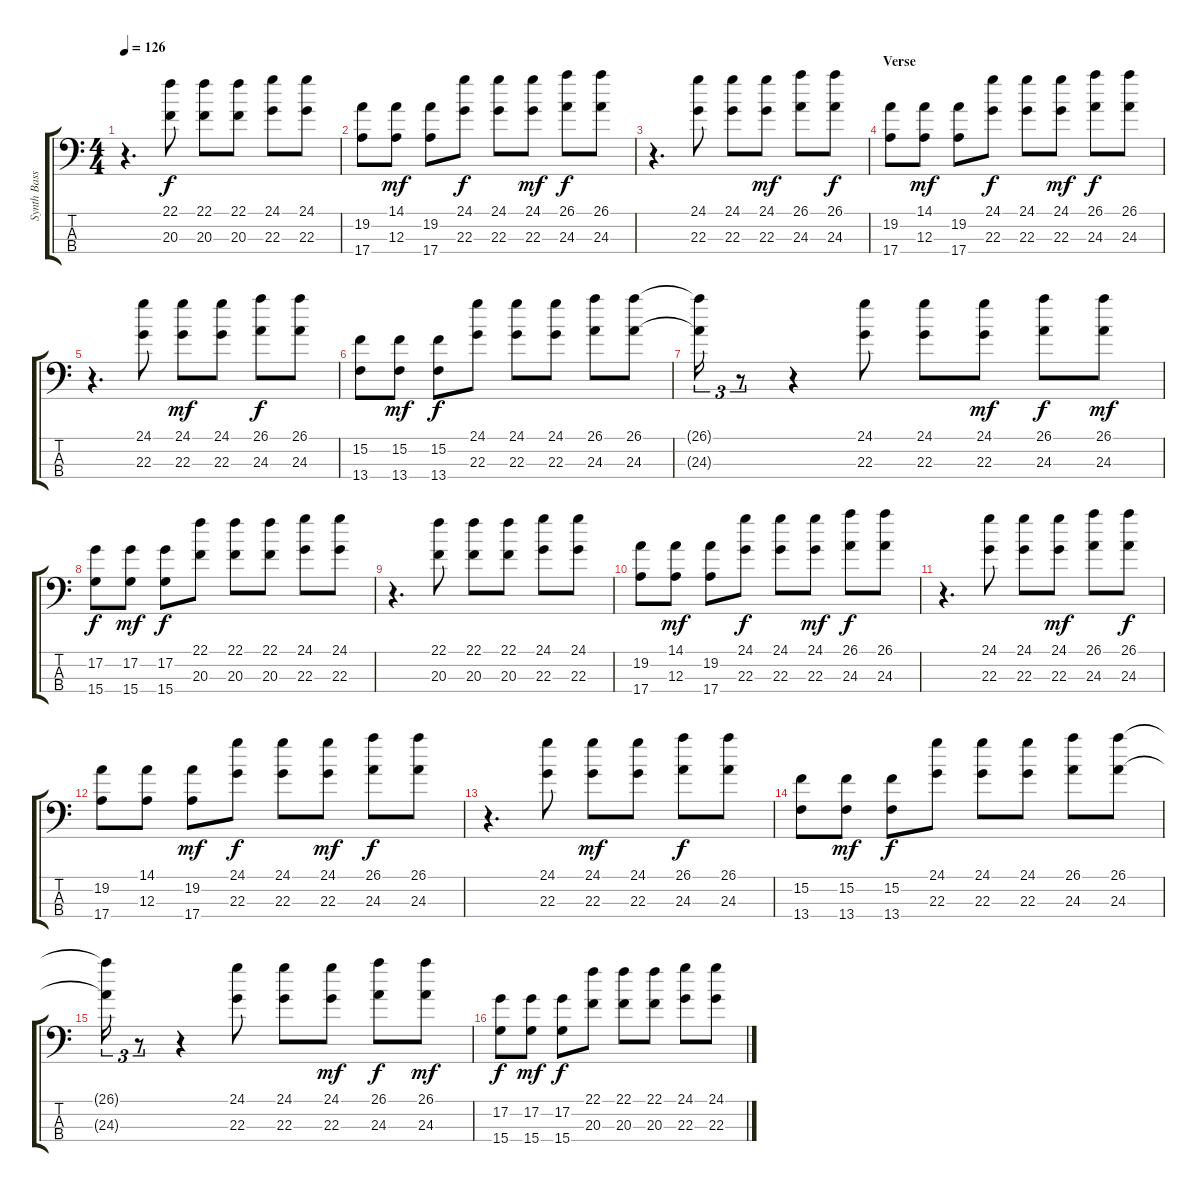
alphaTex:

\track ("Synth Bass" "Synth Bass") {instrument synthbass1}
\staff {score tabs}
\tuning (G2 D2 A1 E1) {hide}
\ts (4 4)
\tempo 126
\clef f4
\ks c
r.4{d dy f} (22.1 20.3).8 (22.1 20.3).8 (22.1 20.3).8 (24.1 22.3).8 (24.1 22.3).8 |
(19.2 17.4).8 (14.1 12.3).8{dy mf} (19.2 17.4).8 (24.1 22.3).8{dy f} (24.1 22.3).8 (24.1 22.3).8{dy mf} (26.1 24.3).8{dy f} (26.1 24.3).8 |
r.4{d} (24.1 22.3).8 (24.1 22.3).8 (24.1 22.3).8{dy mf} (26.1 24.3).8 (26.1 24.3).8{dy f} |
\section ("" "Verse")
(19.2 17.4).8 (14.1 12.3).8{dy mf} (19.2 17.4).8 (24.1 22.3).8{dy f} (24.1 22.3).8 (24.1 22.3).8{dy mf} (26.1 24.3).8{dy f} (26.1 24.3).8 |
r.4{d} (24.1 22.3).8 (24.1 22.3).8{dy mf} (24.1 22.3).8 (26.1 24.3).8{dy f} (26.1 24.3).8 |
(15.2 13.4).8 (15.2 13.4).8{dy mf} (15.2 13.4).8{dy f} (24.1 22.3).8 (24.1 22.3).8 (24.1 22.3).8 (26.1 24.3).8 (26.1 24.3).8 |
(26.1{t} 24.3{t}).16{tu (3 2)} r.8{tu (3 2)} r.4 (24.1 22.3).8 (24.1 22.3).8 (24.1 22.3).8{dy mf} (26.1 24.3).8{dy f} (26.1 24.3).8{dy mf} |
(17.2 15.4).8{dy f} (17.2 15.4).8{dy mf} (17.2 15.4).8{dy f} (22.1 20.3).8 (22.1 20.3).8 (22.1 20.3).8 (24.1 22.3).8 (24.1 22.3).8 |
r.4{d} (22.1 20.3).8 (22.1 20.3).8 (22.1 20.3).8 (24.1 22.3).8 (24.1 22.3).8 |
(19.2 17.4).8 (14.1 12.3).8{dy mf} (19.2 17.4).8 (24.1 22.3).8{dy f} (24.1 22.3).8 (24.1 22.3).8{dy mf} (26.1 24.3).8{dy f} (26.1 24.3).8 |
r.4{d} (24.1 22.3).8 (24.1 22.3).8 (24.1 22.3).8{dy mf} (26.1 24.3).8 (26.1 24.3).8{dy f} |
(19.2 17.4).8 (14.1 12.3).8 (19.2 17.4).8{dy mf} (24.1 22.3).8{dy f} (24.1 22.3).8 (24.1 22.3).8{dy mf} (26.1 24.3).8{dy f} (26.1 24.3).8 |
r.4{d} (24.1 22.3).8 (24.1 22.3).8{dy mf} (24.1 22.3).8 (26.1 24.3).8{dy f} (26.1 24.3).8 |
(15.2 13.4).8 (15.2 13.4).8{dy mf} (15.2 13.4).8{dy f} (24.1 22.3).8 (24.1 22.3).8 (24.1 22.3).8 (26.1 24.3).8 (26.1 24.3).8 |
(26.1{t} 24.3{t}).16{tu (3 2)} r.8{tu (3 2)} r.4 (24.1 22.3).8 (24.1 22.3).8 (24.1 22.3).8{dy mf} (26.1 24.3).8{dy f} (26.1 24.3).8{dy mf} |
(17.2 15.4).8{dy f} (17.2 15.4).8{dy mf} (17.2 15.4).8{dy f} (22.1 20.3).8 (22.1 20.3).8 (22.1 20.3).8 (24.1 22.3).8 (24.1 22.3).8
